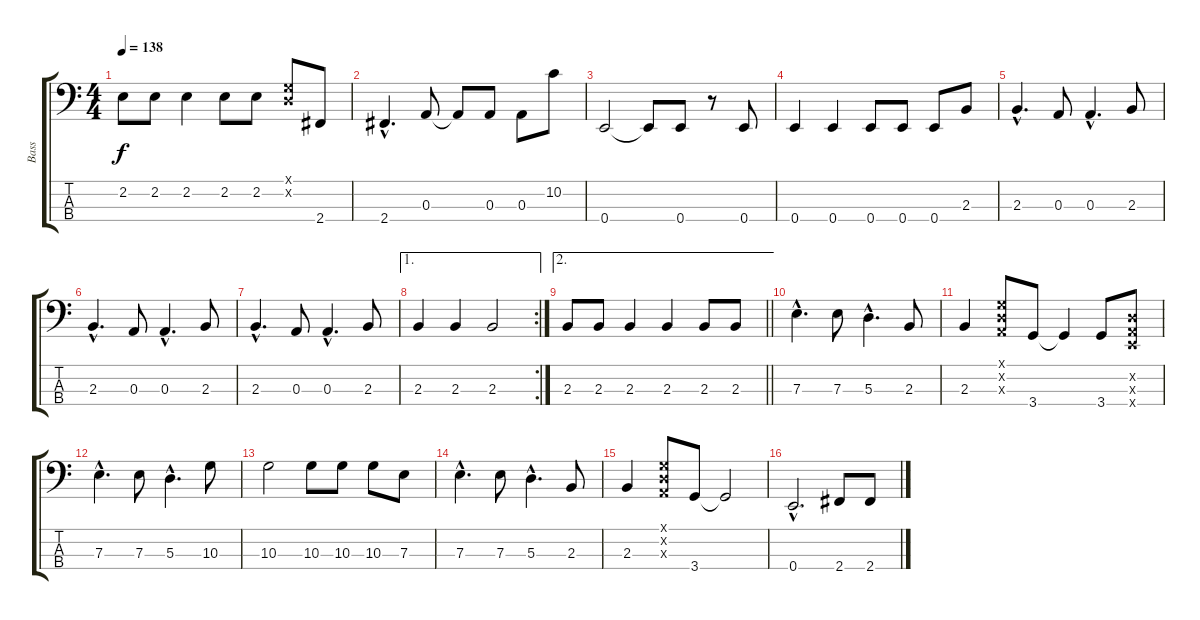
\track ("Bass" "Bass") {instrument electricbasspick}
\staff {score tabs}
\tuning (G2 D2 A1 E1) {hide}
\ts (4 4)
\tempo 138
\clef f4
\ks c
2.2{t}.8{dy f} 2.2.8 2.2.4 2.2.8 2.2.8 (0.1{x} 0.2{x}).8 2.4.8 |
2.4{hac}.4{d} 0.3.8 0.3{t}.8 0.3.8 0.3.8 10.2.8 |
0.4.2 0.4{t}.8 0.4.8 r.8 0.4.8 |
0.4.4 0.4.4 0.4.8 0.4.8 0.4.8 2.3.8 |
2.3{hac}.4{d} 0.3.8 0.3{hac}.4{d} 2.3.8 |
2.3{hac}.4{d} 0.3.8 0.3{hac}.4{d} 2.3.8 |
2.3{hac}.4{d} 0.3.8 0.3{hac}.4{d} 2.3.8 |
\ae 1
\rc 2
2.3.4 2.3.4 2.3.2 |
\ae 2
\barLineRight lightlight
2.3.8 2.3.8 2.3.4 2.3.4 2.3.8 2.3.8 |
7.3{hac}.4{d} 7.3.8 5.3{hac}.4{d} 2.3.8 |
2.3.4 (0.1{x} 0.2{x} 0.3{x}).8 3.4.8 3.4{t}.4 3.4.8 (0.2{x} 0.3{x} 0.4{x}).8 |
7.3{hac}.4{d} 7.3.8 5.3{hac}.4{d} 10.3.8 |
10.3.2 10.3.8 10.3.8 10.3.8 7.3.8 |
7.3{hac}.4{d} 7.3.8 5.3{hac}.4{d} 2.3.8 |
2.3.4 (0.1{x} 0.2{x} 0.3{x}).8 3.4.8 3.4{t}.2 |
0.4{hac}.2{d} 2.4.8 2.4.8
